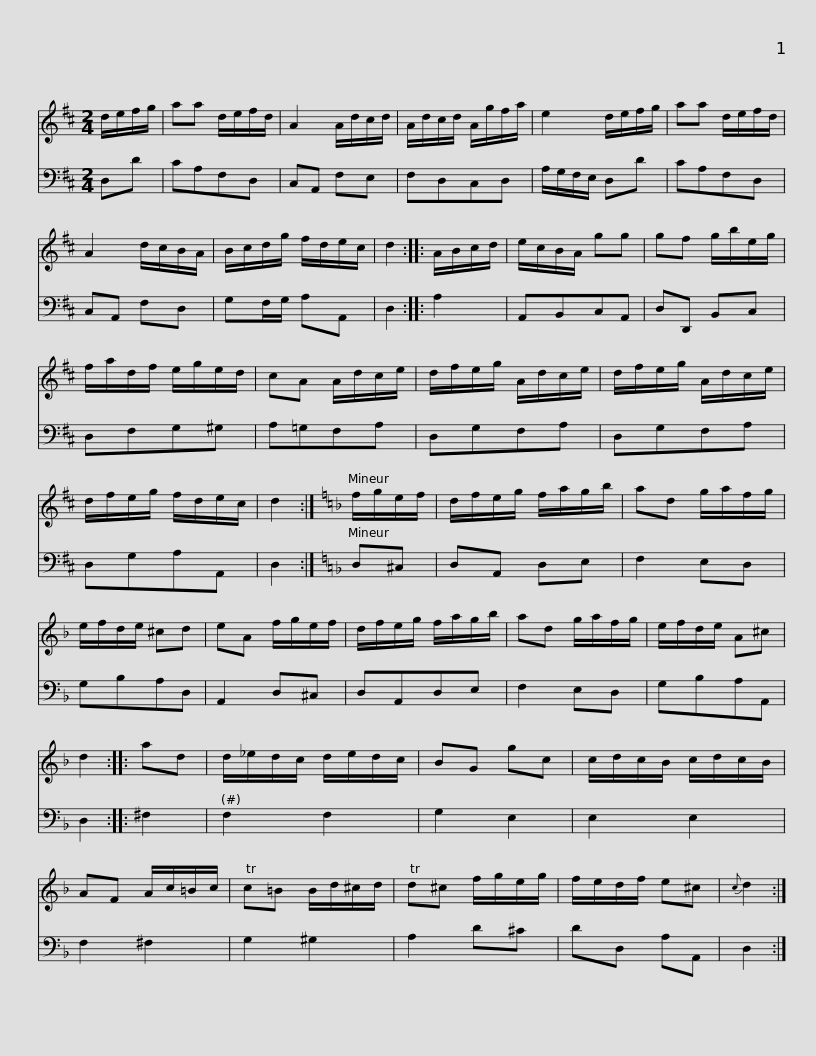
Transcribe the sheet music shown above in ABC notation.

X:1
%%score 1 2
L:1/8
M:2/4
I:linebreak $
K:D
V:1 treble
V:2 bass
V:1
 d/e/f/g/ | aa d/e/f/d/ | A2 A/d/c/d/ | A/d/c/d/ A/g/f/a/ | e2 d/e/f/g/ | %5
 aa d/e/f/d/ | A2 d/c/B/A/ |$ B/c/d/g/ f/d/e/c/ | d2 :: A/B/c/d/ | %10
 e/c/B/A/ gg | gf g/b/e/g/ | f/a/d/f/ e/g/e/d/ | cA A/d/c/e/ |$ d/f/e/g/ A/d/c/e/ | %15
 d/f/e/g/ A/d/c/e/ | d/f/e/g/ f/d/e/c/ | d2 :|[K:Dmin] f/g/e/f/ | d/f/e/g/ f/a/g/b/ | %20
 ad g/a/f/g/ |$ e/f/d/e/ ^cd | eA f/g/e/f/ | d/f/e/g/ f/a/g/b/ | ad g/a/f/g/ | %25
 e/f/d/e/ A^c | d2 :: ad | d/_e/d/c/ d/e/d/c/ |$ BG gc | %30
 c/d/c/B/ c/d/c/B/ | AF A/c/=B/c/ | Tc=B B/d/^c/d/ | Td^c f/g/e/g/ | f/e/d/f/ e^c | %35
{c} d2 :| %36
V:2
 D,D | CA,F,D, | C,A,, F,E, | F,D,C,D, | A,/G,/F,/E,/ D,D | %5
 CA,F,D, | C,A,, F,D, |$ G,F,/G,/ A,A,, | D,2 :: A,2 | %10
 A,,B,,C,A,, | D,D,, B,,C, | D,F,G,^G, | A,=G,F,A, |$ D,G,F,A, | %15
 D,G,F,A, | D,G,A,A,, | D,2 :|[K:Dmin] D,^C, | D,A,, D,E, | %20
 F,2 E,D, |$ G,B,A,D, | A,,2 D,^C, | D,A,,D,E, | F,2 E,D, | %25
 G,B,A,A,, | D,2 :: ^F,2 | F,2 F,2 |$ G,2 E,2 | %30
 E,2 E,2 | F,2 ^F,2 | G,2 ^G,2 | A,2 D^C | DD, A,A,, | %35
 D,2 :| %36
